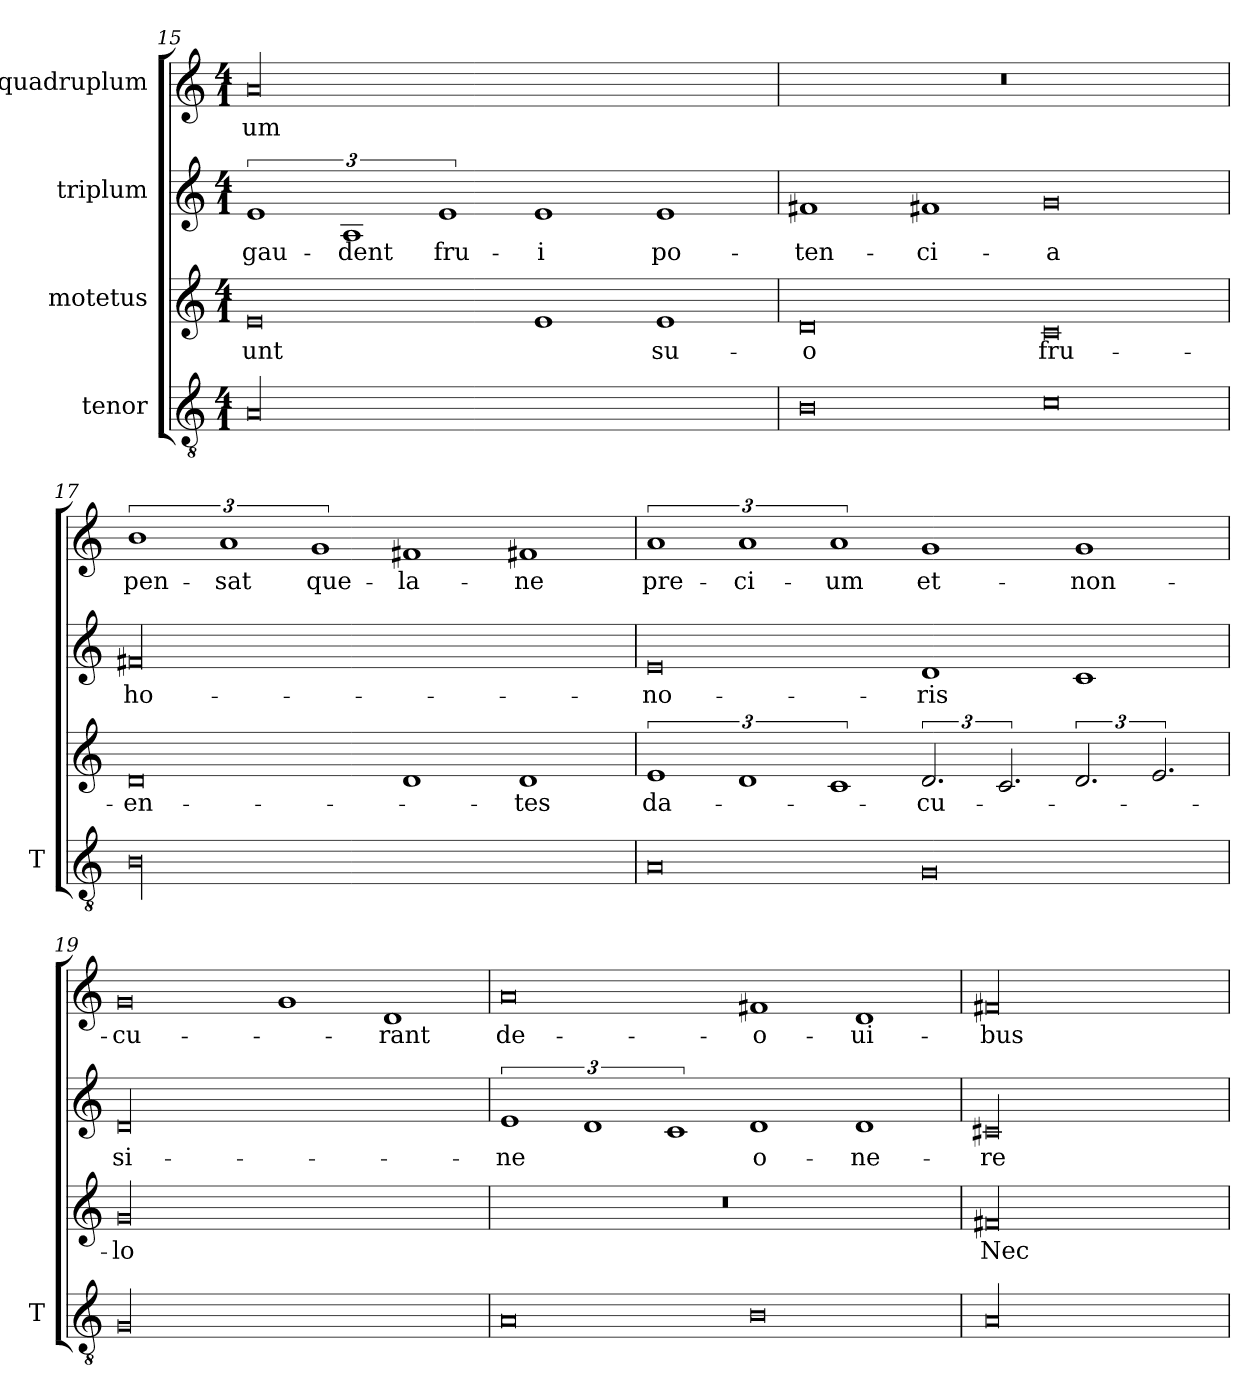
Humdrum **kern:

**kern	**kern	**text	**kern	**text	**kern	**text
*part4	*part3	*part3	*part2	*part2	*part1	*part1
*staff4	*staff3	*staff3	*staff2	*staff2	*staff1	*staff1
*I"tenor	*I"motetus	*	*I"triplum	*	*I"quadruplum	*
*I'T	*	*	*	*	*	*
!!LO:PB:g=z
*clefGv2	*clefG2	*	*clefG2	*	*clefG2	*
*k[]	*k[]	*	*k[]	*	*k[]	*
*C:	*C:	*	*C:	*	*C:	*
*M4/1	*M4/1	*	*M4/1	*	*M4/1	*
=15	=15	=15	=15	=15	=15	=15
00A/	0e/	-unt	3%2e/	gau-	00a/	-um
.	.	.	3%2A/	-dent	.	.
.	.	.	3%2e/	fru-	.	.
.	1e/	.	1e/	-i	.	.
.	1e/	su-	1e/	po-	.	.
=16	=16	=16	=16	=16	=16	=16
0B\	0d/	-o	1f#X/	-ten-	00r	.
.	.	.	1f#X/	-ci-	.	.
0c\	0c/	fru-	0g/	-a	.	.
=17	=17	=17	=17	=17	=17	=17
00B\	0d/	-en-	00f#X/	ho-	3%2b\	pen-
.	.	.	.	.	3%2a/	-sat
.	.	.	.	.	3%2g/	que-
.	1d/	.	.	.	1f#X/	la-
.	1d/	-tes	.	.	1f#X/	-ne
=18	=18	=18	=18	=18	=18	=18
0A/	3%2e/	da-	0e/	-no-	3%2a/	pre-
.	3%2d/	.	.	.	3%2a/	-ci-
.	3%2c/	.	.	.	3%2a/	-um
0G/	3.d/	-cu-	1d/	-ris	1g/	et-
.	3.c/	.	.	.	.	.
.	3.d/	.	1c/	.	1g/	non-
.	3.e/	.	.	.	.	.
=19	=19	=19	=19	=19	=19	=19
00G/	00g/	-lo	00d/	si-	0g/	cu-
.	.	.	.	.	1g/	.
.	.	.	.	.	1d/	-rant
=20	=20	=20	=20	=20	=20	=20
0A/	00r	.	3%2e/	-ne	0a/	de-
.	.	.	3%2d/	.	.	.
.	.	.	3%2c/	.	.	.
0B\	.	.	1d/	o-	1f#X/	o-
.	.	.	1d/	-ne-	1d/	-ui-
=21	=21	=21	=21	=21	=21	=21
00A/	00f#X/	Nec-	00c#X/	-re	00f#X/	-bus
=	=	=	=	=	=	=
*-	*-	*-	*-	*-	*-	*-
